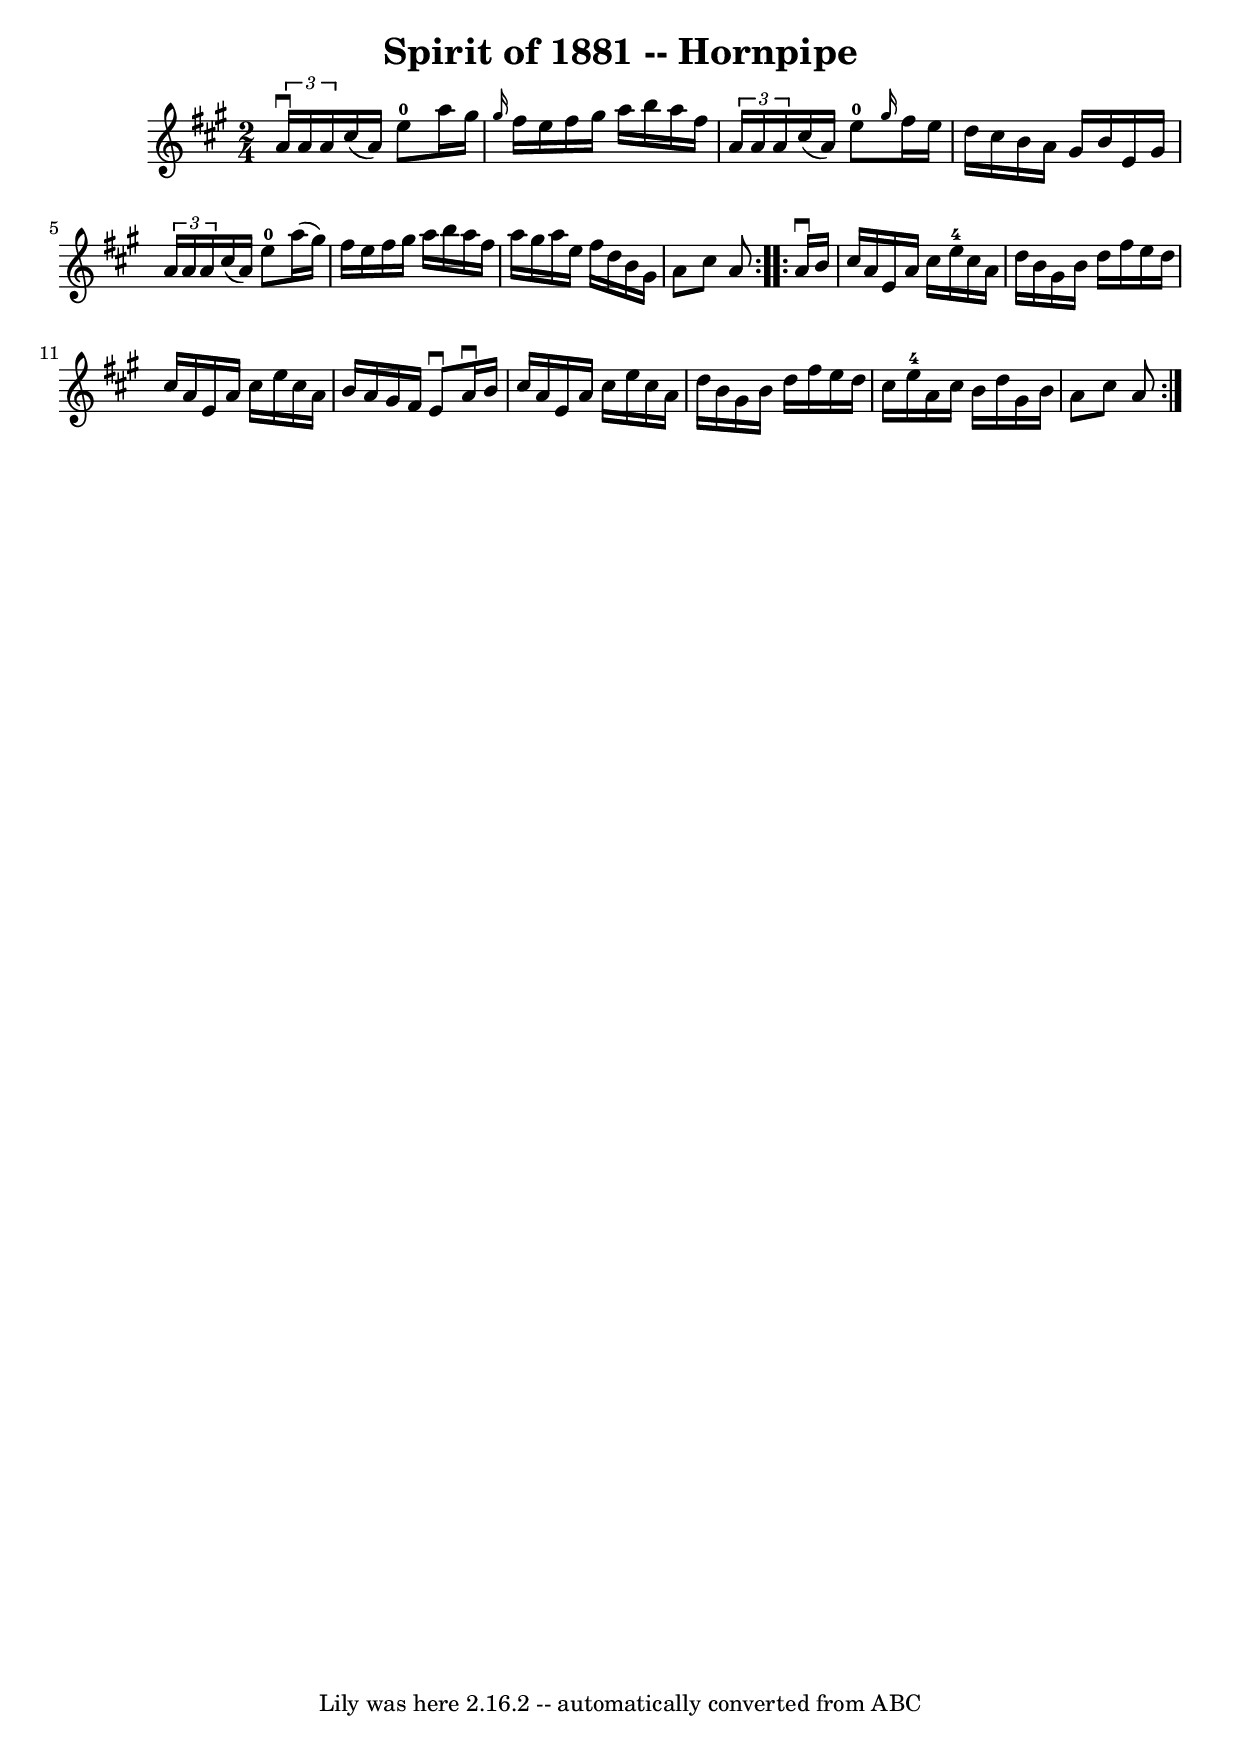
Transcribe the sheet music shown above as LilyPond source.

\version "2.16.2"
\include "Mammoth.ily"
\header {
  %% book = "Ryan's Mammoth Collection"
  crossRefNumber = "1"
  footnotes = "\\\\134 775"
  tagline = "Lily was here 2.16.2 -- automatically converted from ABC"
  title = "Spirit of 1881 -- Hornpipe"

}
voicedefault =  {



  \repeat volta 2 {

    \time 2/4 
    \key a \major
   \times 2/3 { a'16^\downbow a'16 a'16  
			       }   
    cis''16 (a'16) e''8-0 a''16 gis''16    |
    \grace {    
      gis''16  
    } fis''16 e''16 fis''16 gis''16 a''16 b''16 a''16  
    fis''16    |
    \times 2/3 { a'16 a'16 a'16  
	       } cis''16 (
    a'16) e''8-0 \grace { gis''16  
			} fis''16 e''16    |
    
    d''16 cis''16 b'16 a'16 gis'16 b'16 e'16 gis'16    
    |
    \times 2/3 { a'16 a'16 a'16  
	       } cis''16 (a'16)     
    e''8-0 a''16 (gis''16)   |
    fis''16 e''16 fis''16    
    gis''16 a''16 b''16 a''16 fis''16    |
    a''16 gis''16    
    a''16 e''16 fis''16 d''16 b'16 gis'16    |
    a'8    
    cis''8 a'8  
  }     
  \repeat volta 2 {
    a'16^\downbow b'16  |
    
    cis''16 a'16 e'16 a'16 cis''16 e''16-4 cis''16 a'16    
    |
    d''16 b'16 gis'16 b'16 d''16 fis''16 e''16    
    d''16    |
    cis''16 a'16 e'16 a'16 cis''16 e''16    
    cis''16 a'16    |
    b'16 a'16 gis'16 fis'16 e'8^\downbow 
    a'16^\downbow b'16    |
    cis''16 a'16 e'16 a'16    
    cis''16 e''16 cis''16 a'16    |
    d''16 b'16 gis'16    
    b'16 d''16 fis''16 e''16 d''16    |
    cis''16 e''16-4  
    a'16 cis''16 b'16 d''16 gis'16 b'16    |
    a'8 cis''8 
    a'8  
  }   

}

\score{
  <<

    \context Staff="default"
    {
      \voicedefault 
      
    }

  >>
  \layout {
    
  }
  \midi {
  }

}
